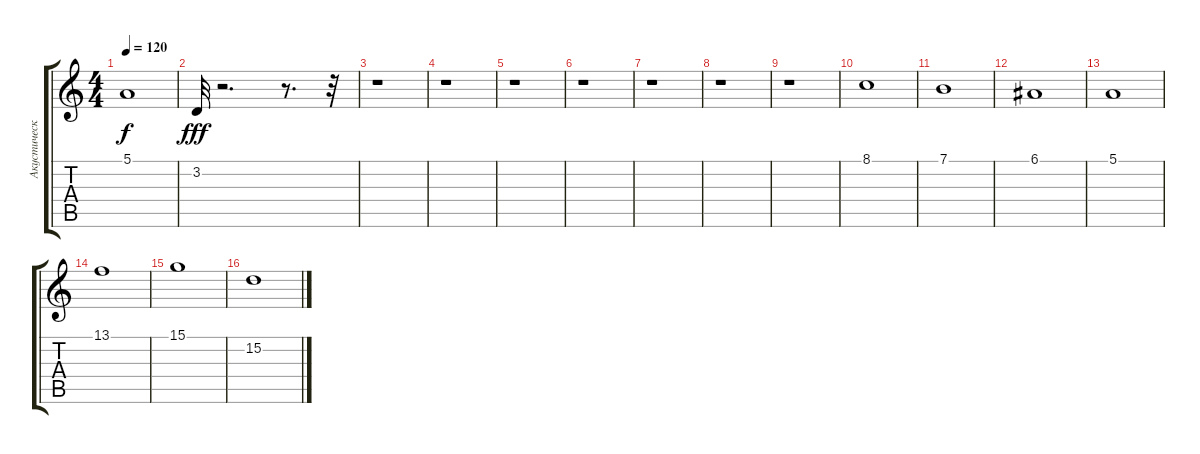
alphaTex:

\track ("Акустический Гранд Роял" "Акустическ") {instrument acousticgrandpiano}
\staff {score tabs}
\tuning (E4 B3 G3 D3 A2 E2) {hide}
\ts (4 4)
\tempo 120
\clef g2
\ks c
5.1{t}.1{dy f} |
3.2.32{dy fff} r.2{d} r.8{d} r.32 |
r.1 |
r.1 |
r.1 |
r.1 |
r.1 |
r.1 |
r.1 |
8.1.1 |
7.1.1 |
6.1.1 |
5.1.1 |
13.1.1 |
15.1.1 |
15.2.1
